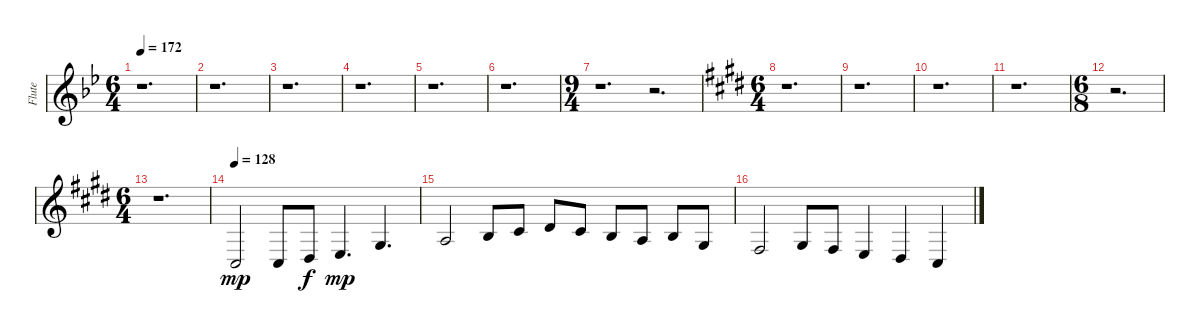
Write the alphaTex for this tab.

\track ("Flute" "Flute") {instrument flute}
\staff {score}
\tuning (E4 B3 G3 D3 A2 E2) {hide}
\ts (6 4)
\tempo 172
\clef g2
\ks gminor
r.1{d dy mp} |
r.1{d} |
r.1{d} |
r.1{d} |
r.1{d} |
r.1{d} |
\ts (9 4)
r.1{d} r.2{d} |
\ts (6 4)
\ks e
r.1{d} |
r.1{d} |
r.1{d} |
r.1{d} |
\ts (6 8)
r.2{d} |
\ts (6 4)
r.1{d} |
\tempo 128
4.5.2 4.5.8 1.4.8{dy f} 2.4.4{d dy mp} 1.3.4{d} |
2.3.2 0.2.8 2.2.8 4.2.8 2.2.8 0.2.8 2.3.8 0.2.8 1.3.8 |
4.4.2 1.3.8 4.4.8 2.4.4 1.4.4 4.5.4
